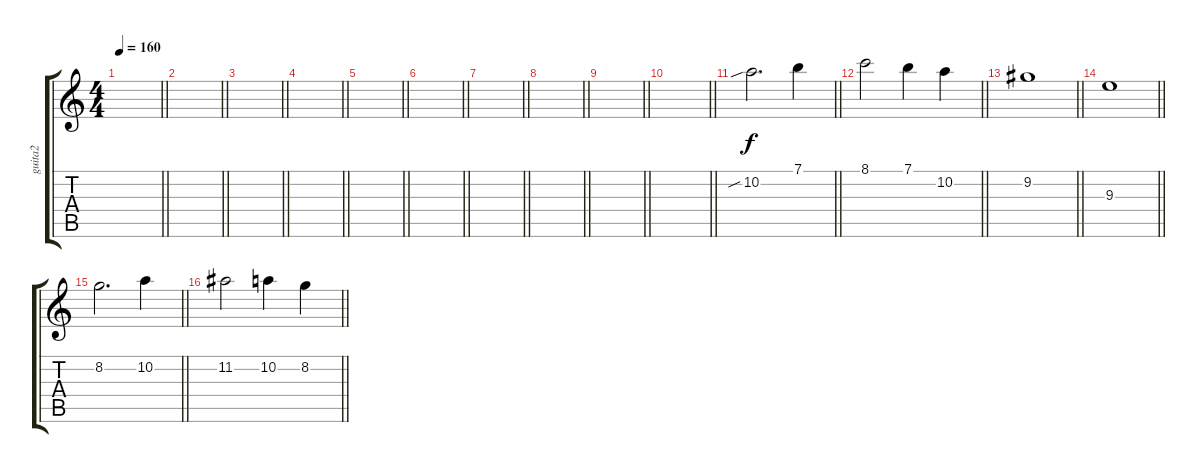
\track ("guita2" "guita2") {instrument overdrivenguitar}
\staff {score tabs}
\tuning (E4 B3 G3 D3 A2 E2) {hide}
\ts (4 4)
\tempo 160
\clef g2
\barLineRight lightlight
\ks c
|
\barLineRight lightlight
|
\barLineRight lightlight
|
\barLineRight lightlight
|
\barLineRight lightlight
|
\barLineRight lightlight
|
\barLineRight lightlight
|
\barLineRight lightlight
|
\barLineRight lightlight
|
\barLineRight lightlight
|
\barLineRight lightlight
10.2{sib}.2{d} 7.1.4 |
\barLineRight lightlight
8.1.2 7.1.4 10.2.4 |
\barLineRight lightlight
9.2.1 |
\barLineRight lightlight
9.3.1 |
\barLineRight lightlight
8.2.2{d} 10.2.4 |
\barLineRight lightlight
11.2.2 10.2.4 8.2.4
